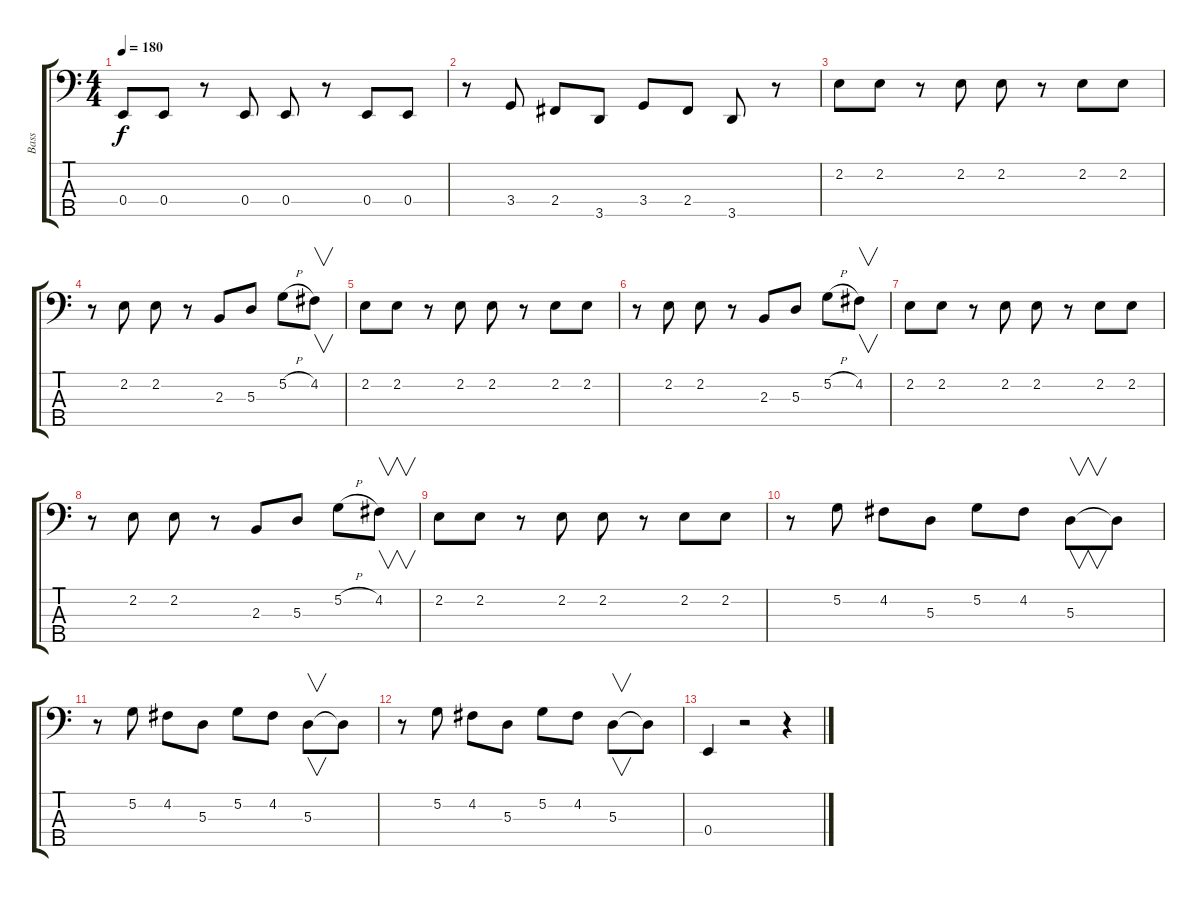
\track ("Bass" "Bass") {instrument electricbasspick}
\staff {score tabs}
\tuning (G2 D2 A1 E1 B0) {hide}
\ts (4 4)
\tempo 180
\clef f4
\ks c
0.4.8{dy f} 0.4.8 r.8 0.4.8 0.4.8 r.8 0.4.8 0.4.8 |
r.8 3.4.8 2.4.8 3.5.8 3.4.8 2.4.8 3.5.8 r.8 |
2.2.8 2.2.8 r.8 2.2.8 2.2.8 r.8 2.2.8 2.2.8 |
r.8 2.2.8 2.2.8 r.8 2.3.8 5.3.8 5.2{h}.8 4.2.8{v} |
2.2.8 2.2.8 r.8 2.2.8 2.2.8 r.8 2.2.8 2.2.8 |
r.8 2.2.8 2.2.8 r.8 2.3.8 5.3.8 5.2{h}.8 4.2.8{v} |
2.2.8 2.2.8 r.8 2.2.8 2.2.8 r.8 2.2.8 2.2.8 |
r.8 2.2.8 2.2.8 r.8 2.3.8 5.3.8 5.2{h}.8 4.2.8{v} |
2.2.8 2.2.8 r.8 2.2.8 2.2.8 r.8 2.2.8 2.2.8 |
r.8 5.2.8 4.2.8 5.3.8 5.2.8 4.2.8 5.3.8{v} 5.3{t}.8 |
r.8 5.2.8 4.2.8 5.3.8 5.2.8 4.2.8 5.3.8{v} 5.3{t}.8 |
r.8 5.2.8 4.2.8 5.3.8 5.2.8 4.2.8 5.3.8{v} 5.3{t}.8 |
0.4.4 r.2 r.4
